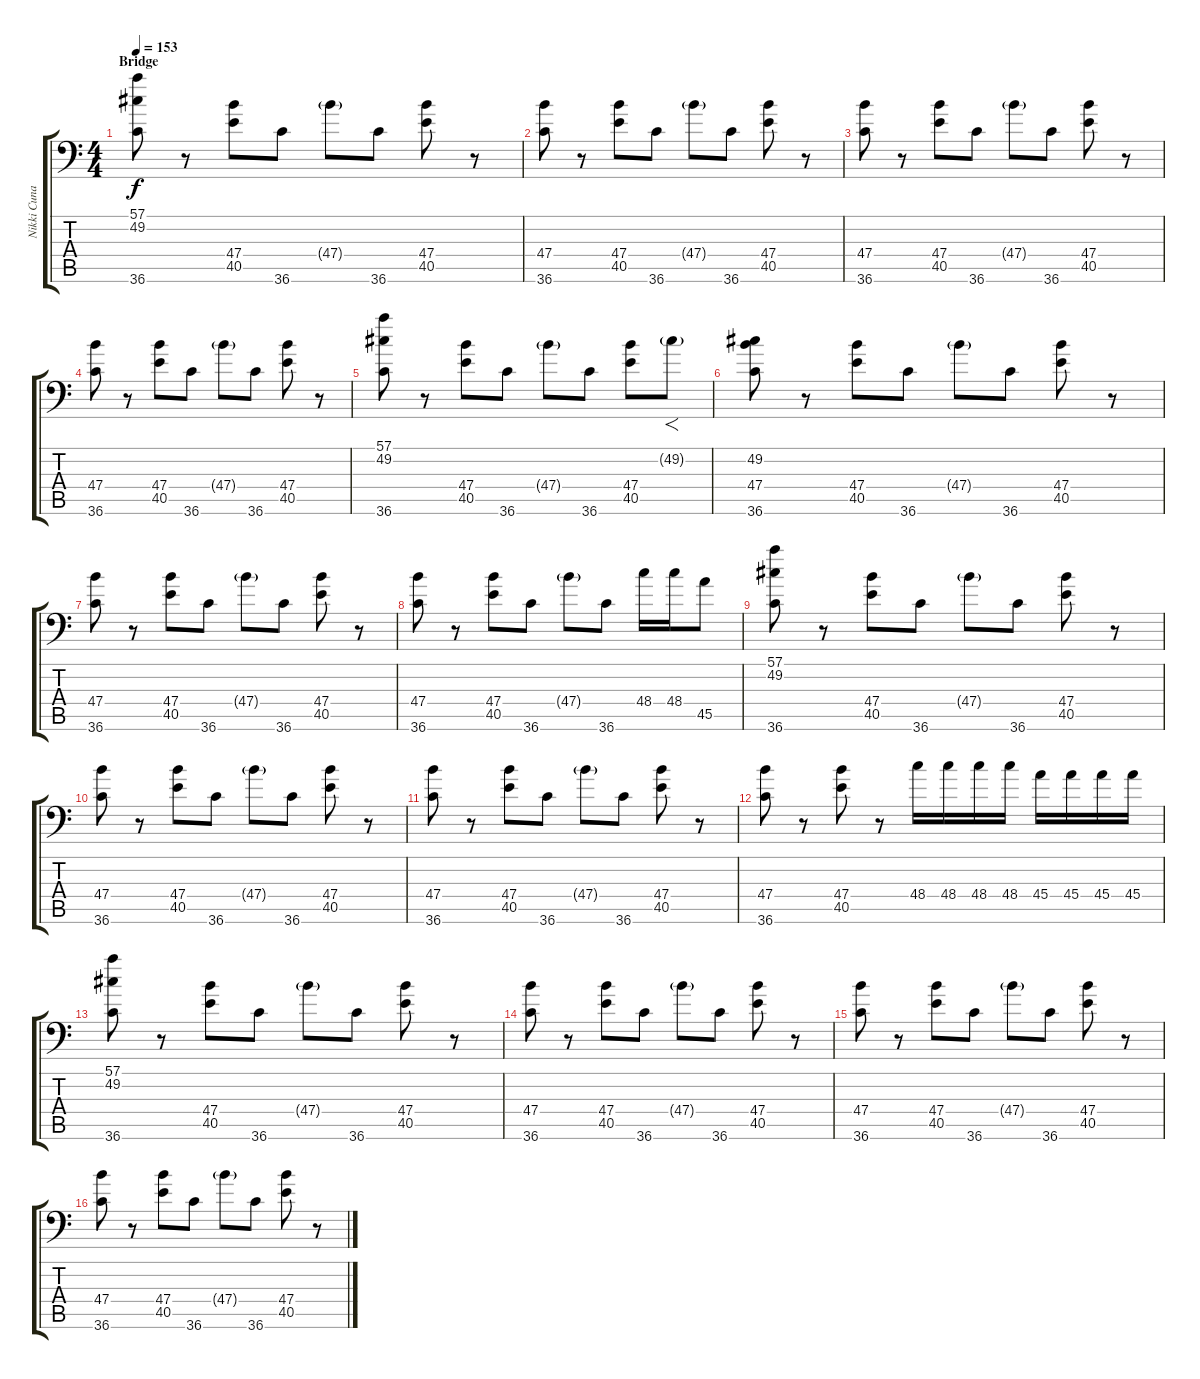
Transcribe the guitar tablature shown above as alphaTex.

\track ("Nikki Cuna" "Nikki Cuna") {instrument acousticgrandpiano}
\staff {score tabs}
\tuning (C-1 C-1 C-1 C-1 C-1 C-1) {hide}
\ts (4 4)
\section ("" "Bridge")
\tempo 153
\clef f4
\ks c
(57.1 49.2 36.6).8{dy f} r.8 (47.4 40.5).8 36.6.8 47.4{g}.8 36.6.8 (47.4 40.5).8 r.8 |
(47.4 36.6).8 r.8 (47.4 40.5).8 36.6.8 47.4{g}.8 36.6.8 (47.4 40.5).8 r.8 |
(47.4 36.6).8 r.8 (47.4 40.5).8 36.6.8 47.4{g}.8 36.6.8 (47.4 40.5).8 r.8 |
(47.4 36.6).8 r.8 (47.4 40.5).8 36.6.8 47.4{g}.8 36.6.8 (47.4 40.5).8 r.8 |
(57.1 49.2 36.6).8 r.8 (47.4 40.5).8 36.6.8 47.4{g}.8 36.6.8 (47.4 40.5).8 49.2{g}.8{f} |
(49.2 47.4 36.6).8 r.8 (47.4 40.5).8 36.6.8 47.4{g}.8 36.6.8 (47.4 40.5).8 r.8 |
(47.4 36.6).8 r.8 (47.4 40.5).8 36.6.8 47.4{g}.8 36.6.8 (47.4 40.5).8 r.8 |
(47.4 36.6).8 r.8 (47.4 40.5).8 36.6.8 47.4{g}.8 36.6.8 48.4.16 48.4.16 45.5.8 |
(57.1 49.2 36.6).8 r.8 (47.4 40.5).8 36.6.8 47.4{g}.8 36.6.8 (47.4 40.5).8 r.8 |
(47.4 36.6).8 r.8 (47.4 40.5).8 36.6.8 47.4{g}.8 36.6.8 (47.4 40.5).8 r.8 |
(47.4 36.6).8 r.8 (47.4 40.5).8 36.6.8 47.4{g}.8 36.6.8 (47.4 40.5).8 r.8 |
(47.4 36.6).8 r.8 (47.4 40.5).8 r.8 48.4.16 48.4.16 48.4.16 48.4.16 45.4.16 45.4.16 45.4.16 45.4.16 |
(57.1 49.2 36.6).8 r.8 (47.4 40.5).8 36.6.8 47.4{g}.8 36.6.8 (47.4 40.5).8 r.8 |
(47.4 36.6).8 r.8 (47.4 40.5).8 36.6.8 47.4{g}.8 36.6.8 (47.4 40.5).8 r.8 |
(47.4 36.6).8 r.8 (47.4 40.5).8 36.6.8 47.4{g}.8 36.6.8 (47.4 40.5).8 r.8 |
(47.4 36.6).8 r.8 (47.4 40.5).8 36.6.8 47.4{g}.8 36.6.8 (47.4 40.5).8 r.8
